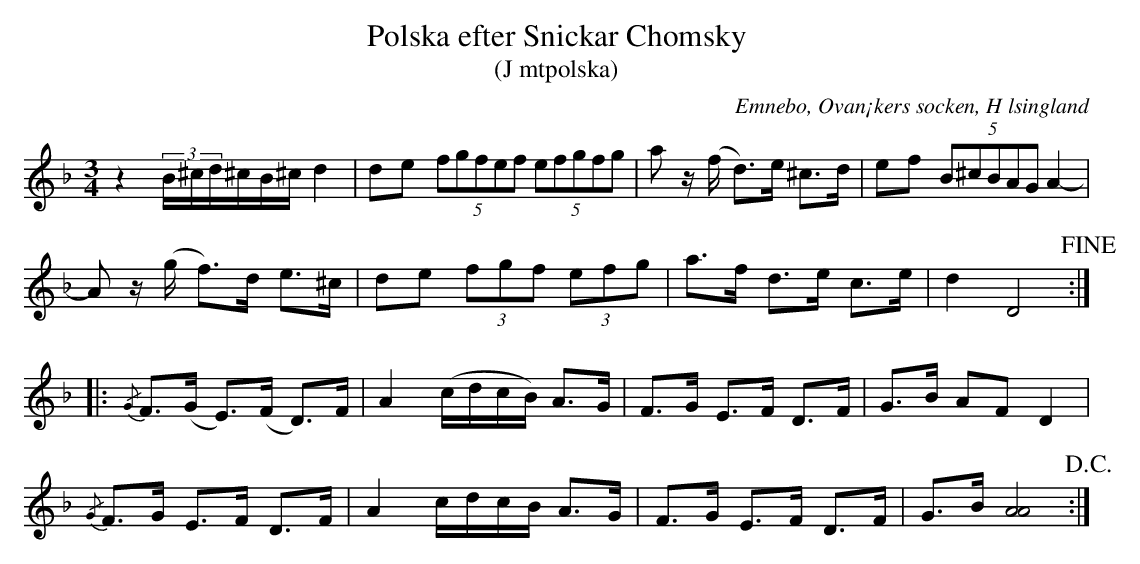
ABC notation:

X:1
T: Polska efter Snickar Chomsky
T: (J mtpolska)
O: Emnebo, Ovan¡kers socken, H lsingland
M: 3/4
L: 1/16
K: Dm
z4 (3B^cd^cB^c d4 | d2e2 (5:2f2g2f2e2f2 (5:2e2f2g2f2g2 | a2 z(f d2)>e2 ^c2>d2 | e2f2 (5:2B2^c2B2A2G2 A4- |
A2 z(g f2)>d2     e2>^c2 | d2e2 (3f2g2f2 (3e2f2g2 | a2>f2 d2>e2 c2>e2 | d4   D8 !fine! ::
{/G}F2>(G2 E2>)(F2 D2>)F2 | A4 (cdcB) A2>G2 | F2>G2 E2>F2 D2>F2 | G2>B2 A2F2  D4      |
{/G}F2>G2  E2>F2   D2>F2  | A4  cdcB  A2>G2 | F2>G2 E2>F2 D2>F2 | G2>B2 [AA]8 !D.C.! :|
